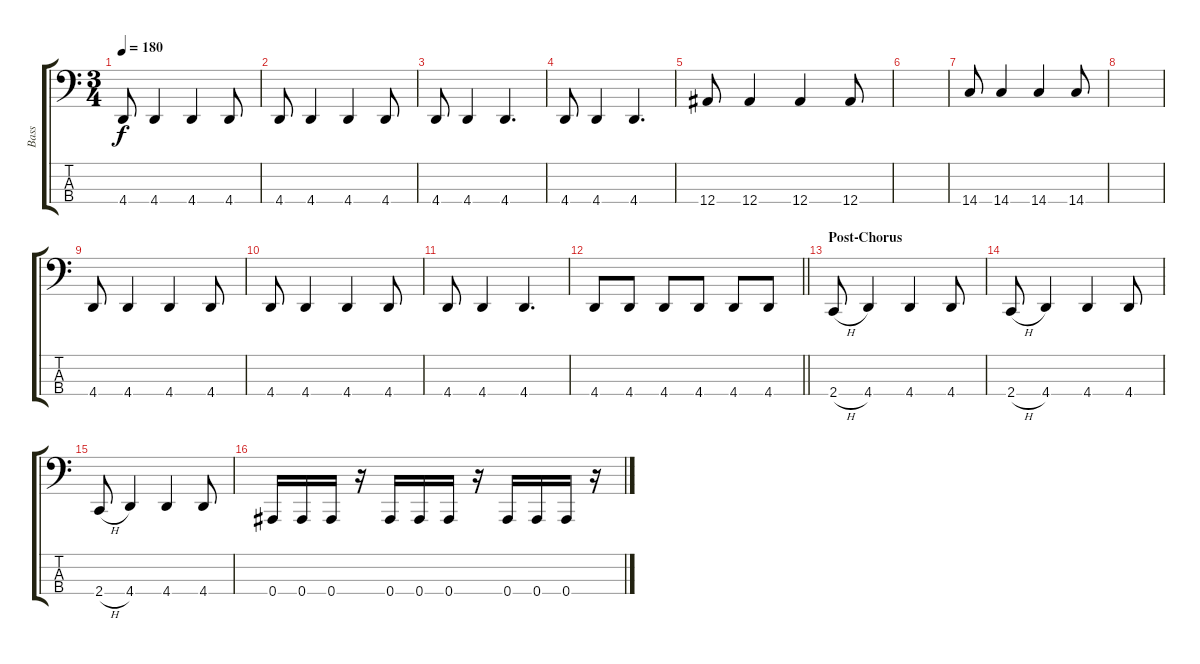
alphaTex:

\track ("Bass" "Bass") {instrument electricbassfinger}
\staff {score tabs}
\tuning (Eb2 Bb1 F1 Bb0) {hide}
\ts (3 4)
\tempo 180
\clef f4
\ks c
4.4.8{dy f} 4.4.4 4.4.4 4.4.8 |
4.4.8 4.4.4 4.4.4 4.4.8 |
4.4.8 4.4.4 4.4.4{d} |
4.4.8 4.4.4 4.4.4{d} |
12.4.8 12.4.4 12.4.4 12.4.8 |
|
14.4.8 14.4.4 14.4.4 14.4.8 |
|
4.4.8 4.4.4 4.4.4 4.4.8 |
4.4.8 4.4.4 4.4.4 4.4.8 |
4.4.8 4.4.4 4.4.4{d} |
\barLineRight lightlight
4.4.8 4.4.8 4.4.8 4.4.8 4.4.8 4.4.8 |
\section ("" "Post-Chorus")
2.4{h}.8 4.4.4 4.4.4 4.4.8 |
2.4{h}.8 4.4.4 4.4.4 4.4.8 |
2.4{h}.8 4.4.4 4.4.4 4.4.8 |
0.4.16 0.4.16 0.4.16 r.16 0.4.16 0.4.16 0.4.16 r.16 0.4.16 0.4.16 0.4.16 r.16
